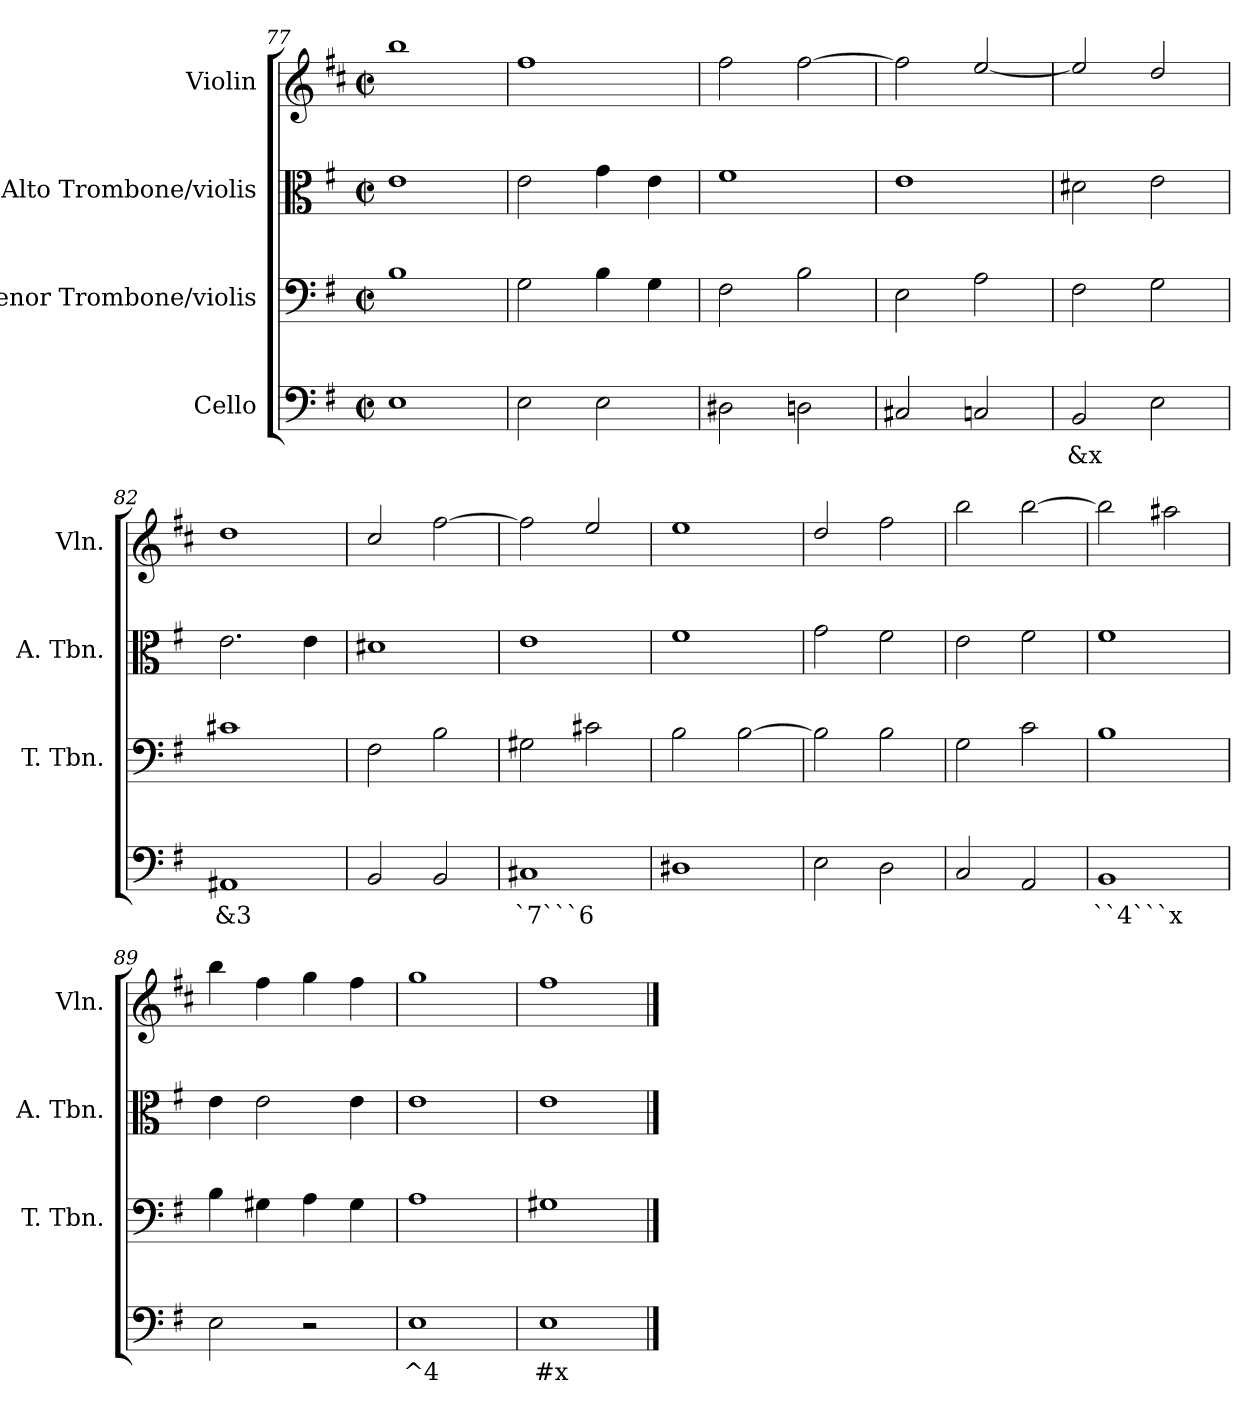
**kern	**text	**kern	**kern	**kern
*part4	*part4	*part3	*part2	*part1
*staff4	*staff4	*staff3	*staff2	*staff1
*I"Cello	*	*I"Tenor Trombone/violis	*I"Alto Trombone/violis	*I"Violin
*	*	*I'T. Tbn.	*I'A. Tbn.	*I'Vln.
*clefF4	*	*clefF4	*clefC3	*clefG2
*	*	*	*	*ITrd4c7
*k[f#]	*	*k[f#]	*k[f#]	*k[f#]
*G:	*	*G:	*G:	*G:
*M2/2	*	*M2/2	*M2/2	*M2/2
*met(c|)	*	*met(c|)	*met(c|)	*met(c|)
=77	=77	=77	=77	=77
1E	.	1B	1e	1ee
=78	=78	=78	=78	=78
2E\	.	2G\	2e\	1b
2E\	.	4B\	4g\	.
.	.	4G\	4e\	.
=79	=79	=79	=79	=79
2D#X\	.	2F#\	1f#	2b\
2Dn\	.	2B\	.	[2b\
=80	=80	=80	=80	=80
2C#X/	.	2E\	1e	2b\]
2Cn/	.	2A\	.	[2a/
=81	=81	=81	=81	=81
!	!LO:LY:b	!	!	!
2BB/	&x	2F#\	2d#X\	2a/]
2E\	.	2G\	2e\	2g/
=82	=82	=82	=82	=82
!	!LO:LY:b	!	!	!
1AA#X	&3	1c#X	2.e\	1g
.	.	.	4e\	.
=83	=83	=83	=83	=83
2BB/	.	2F#\	1d#X	2f#/
2BB/	.	2B\	.	[2b\
=84	=84	=84	=84	=84
!	!LO:LY:b	!	!	!
1C#X	`7```6	2G#X\	1e	2b\]
.	.	2c#X\	.	2a/
!!LO:LB:g=z
=85	=85	=85	=85	=85
1D#X	.	2B\	1f#	1a
.	.	[2B\	.	.
=86	=86	=86	=86	=86
2E\	.	2B\]	2g\	2g/
2D\	.	2B\	2f#\	2b\
=87	=87	=87	=87	=87
2C/	.	2G\	2e\	2ee\
2AA/	.	2c\	2f#\	[2ee\
=88	=88	=88	=88	=88
!	!LO:LY:b	!	!	!
1BB	``4```x	1B	1f#	2ee\]
.	.	.	.	2dd#X\
=89	=89	=89	=89	=89
2E\	.	4B\	4e\	4ee\
.	.	4G#X\	2e\	4b\
2r	.	4A\	.	4cc\
.	.	4G#\	4e\	4b\
=90	=90	=90	=90	=90
!	!LO:LY:b	!	!	!
1E	^4	1A	1e	1cc
=91	=91	=91	=91	=91
!	!LO:LY:b	!	!	!
1E	#x	1G#X	1e	1b
==	==	==	==	==
*-	*-	*-	*-	*-
